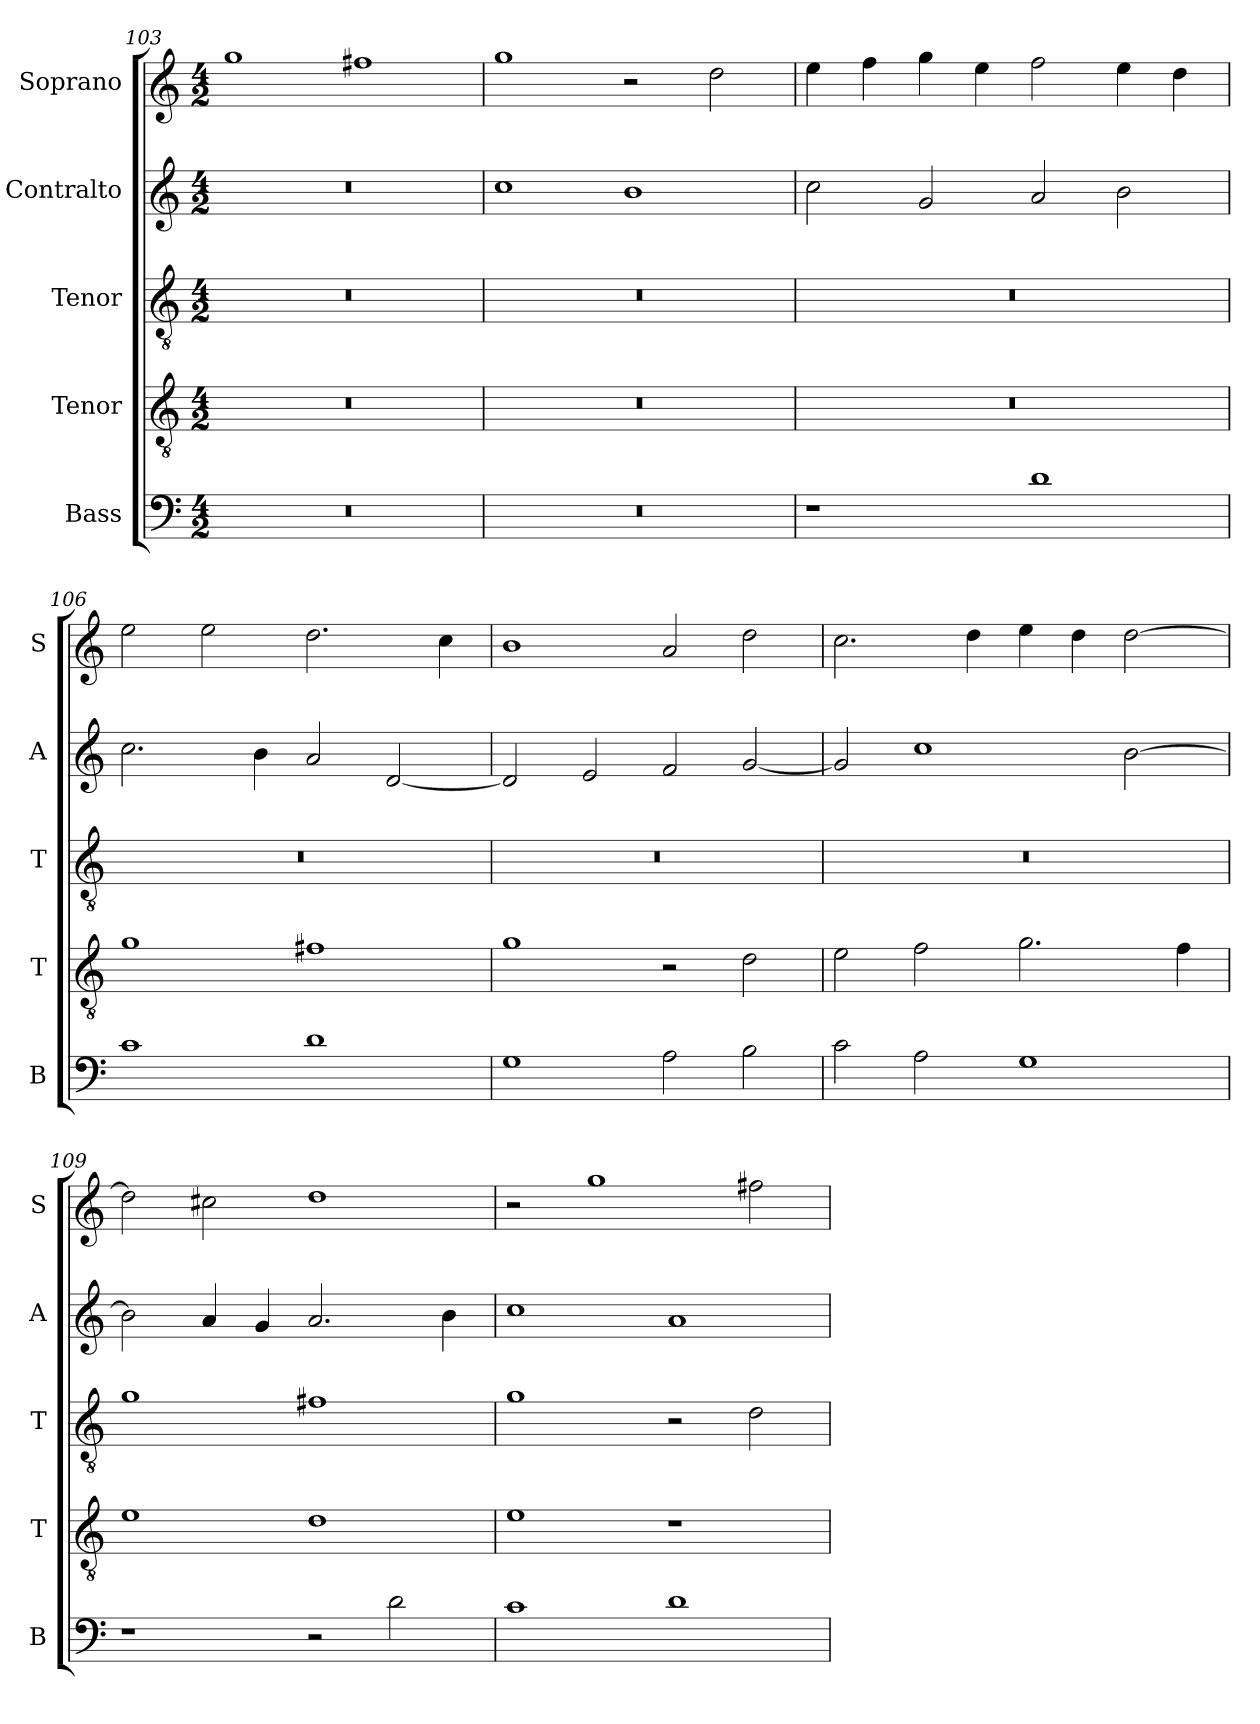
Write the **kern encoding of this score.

**kern	**kern	**kern	**kern	**kern
*part5	*part4	*part3	*part2	*part1
*staff5	*staff4	*staff3	*staff2	*staff1
*I"Bass	*I"Tenor	*I"Tenor	*I"Contralto	*I"Soprano
*I'B	*I'T	*I'T	*I'A	*I'S
*clefF4	*clefGv2	*clefGv2	*clefG2	*clefG2
*k[]	*k[]	*k[]	*k[]	*k[]
*G:mix	*G:mix	*G:mix	*G:mix	*G:mix
*M4/2	*M4/2	*M4/2	*M4/2	*M4/2
=103	=103	=103	=103	=103
0r	0r	0r	0r	1gg
.	.	.	.	1ff#X
=104	=104	=104	=104	=104
0r	0r	0r	1cc	1gg
.	.	.	1b	2r
.	.	.	.	2dd
=105	=105	=105	=105	=105
1r	0r	0r	2cc	4ee
.	.	.	.	4ff
.	.	.	2g	4gg
.	.	.	.	4ee
1d	.	.	2a	2ff
.	.	.	2b	4ee
.	.	.	.	4dd
=106	=106	=106	=106	=106
1c	1g	0r	2.cc	2ee
.	.	.	.	2ee
.	.	.	4b	.
1d	1f#X	.	2a	2.dd
.	.	.	[2d	.
.	.	.	.	4cc
=107	=107	=107	=107	=107
1G	1g	0r	2d]	1b
.	.	.	2e	.
2A	2r	.	2f	2a
2B	2d	.	[2g	2dd
=108	=108	=108	=108	=108
2c	2e	0r	2g]	2.cc
2A	2f	.	1cc	.
.	.	.	.	4dd
1G	2.g	.	.	4ee
.	.	.	.	4dd
.	.	.	[2b	[2dd
.	4f	.	.	.
=109	=109	=109	=109	=109
1r	1e	1g	2b]	2dd]
.	.	.	4a	2cc#X
.	.	.	4g	.
2r	1d	1f#X	2.a	1dd
2d	.	.	.	.
.	.	.	4b	.
=110	=110	=110	=110	=110
1c	1e	1g	1cc	2r
.	.	.	.	1gg
1d	1r	2r	1a	.
.	.	2d	.	2ff#X
=	=	=	=	=
*-	*-	*-	*-	*-
